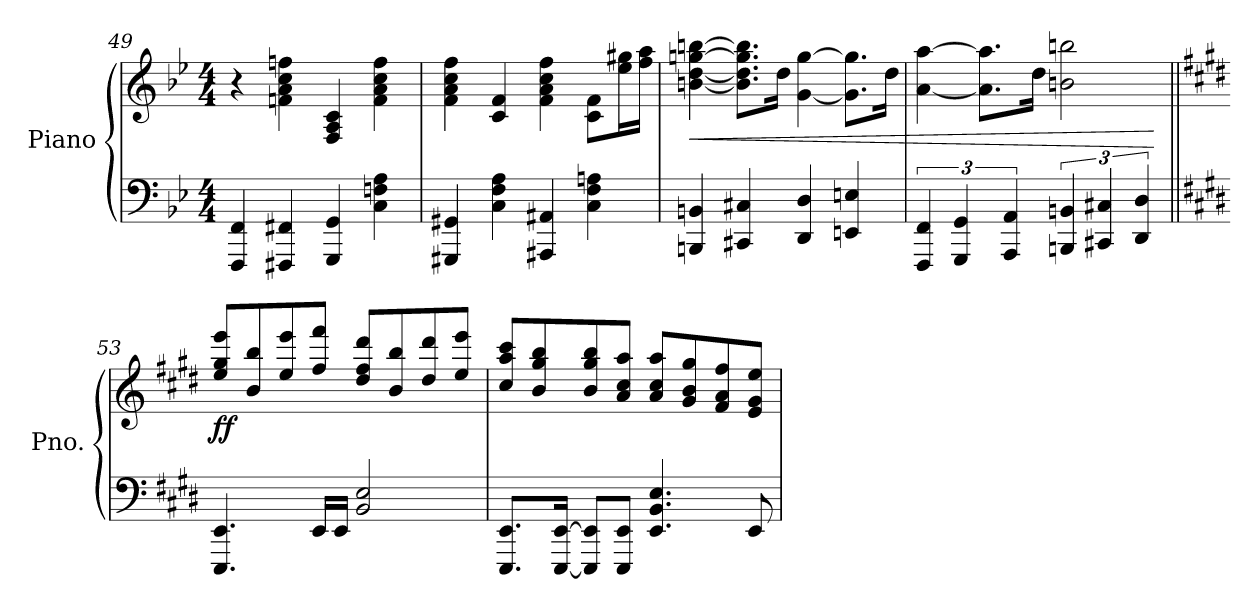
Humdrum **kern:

**kern	**kern	**dynam
*part1	*part1	*part1
*staff2	*staff1	*staff1/2
*I"Piano	*	*
*I'Pno.	*	*
*clefF4	*clefG2	*
*k[b-e-]	*k[b-e-]	*
*M4/4	*M4/4	*
=49	=49	=49
4FFF/ 4FF/	4r	.
4FFF#X/ 4FF#X/	4fn\ 4a\ 4cc\ 4ffn\	.
4GGG/ 4GG/	4F/ 4A/ 4c/	.
4C\ 4Fn\ 4A\	4f\ 4a\ 4cc\ 4ff\	.
=50	=50	=50
4GGG#X/ 4GG#X/	4f\ 4a\ 4cc\ 4ff\	.
4C\ 4F\ 4A\	4c/ 4f/	.
4AAA#X/ 4AA#X/	4f\ 4a\ 4cc\ 4ff\	.
4C\ 4F\ 4An\	8c\ 8f\L	.
.	16ee-\ 16gg#X\L	.
.	16ff\ 16aa\JJ	.
=51	=51	=51
!	!	!LO:HP:b
4BBBn/ 4BBn/	[4bn\ [4dd\ [4ggn\ [4bbn\	<
4CC#X/ 4C#X/	8.b\] 8.dd\] 8.gg\] 8.bb\]L	.
.	16dd\Jk	.
4DD/ 4D/	[4g\ [4gg\	.
4EEn/ 4En/	8.g\] 8.gg\]L	.
.	16dd\Jk	.
!!LO:LB:g=z
=52	=52	=52
6FFF/ 6FF/	[4a\ [4aa\	.
6GGG/ 6GG/	.	.
.	8.a\] 8.aa\]L	.
6AAA/ 6AA/	.	.
.	16dd\Jk	.
6BBBn/ 6BBn/	2bn\ 2bbn\	.
6CC#X/ 6C#X/	.	.
6DD/ 6D/	.	.
.	.	[
=53||	=53||	=53||
*k[f#c#g#d#]	*k[f#c#g#d#]	*
!	!	!LO:DY:b
4.EEE/ 4.EE/	8ee/ 8gg#/ 8eee/L	ff
.	8b/ 8bb/	.
.	8ee/ 8eee/	.
16EE/LL	8ff#/ 8fff#/J	.
16EE/JJ	.	.
2BB/ 2E/	8dd#/ 8ff#/ 8ddd#/L	.
.	8b/ 8bb/	.
.	8dd#/ 8ddd#/	.
.	8ee/ 8eee/J	.
=54	=54	=54
8.EEE/ 8.EE/L	8cc#/ 8aa/ 8ccc#/L	.
.	8b/ 8gg#/ 8bb/	.
[16EEE/ [16EE/Jk	.	.
8EEE/] 8EE/]L	8b/ 8gg#/ 8bb/	.
8EEE/ 8EE/J	8a/ 8cc#/ 8aa/J	.
4.EE/ 4.BB/ 4.E/	8a/ 8cc#/ 8aa/L	.
.	8g#/ 8b/ 8gg#/	.
.	8f#/ 8a/ 8ff#/	.
8EE/	8e/ 8g#/ 8ee/J	.
=	=	=
*-	*-	*-
